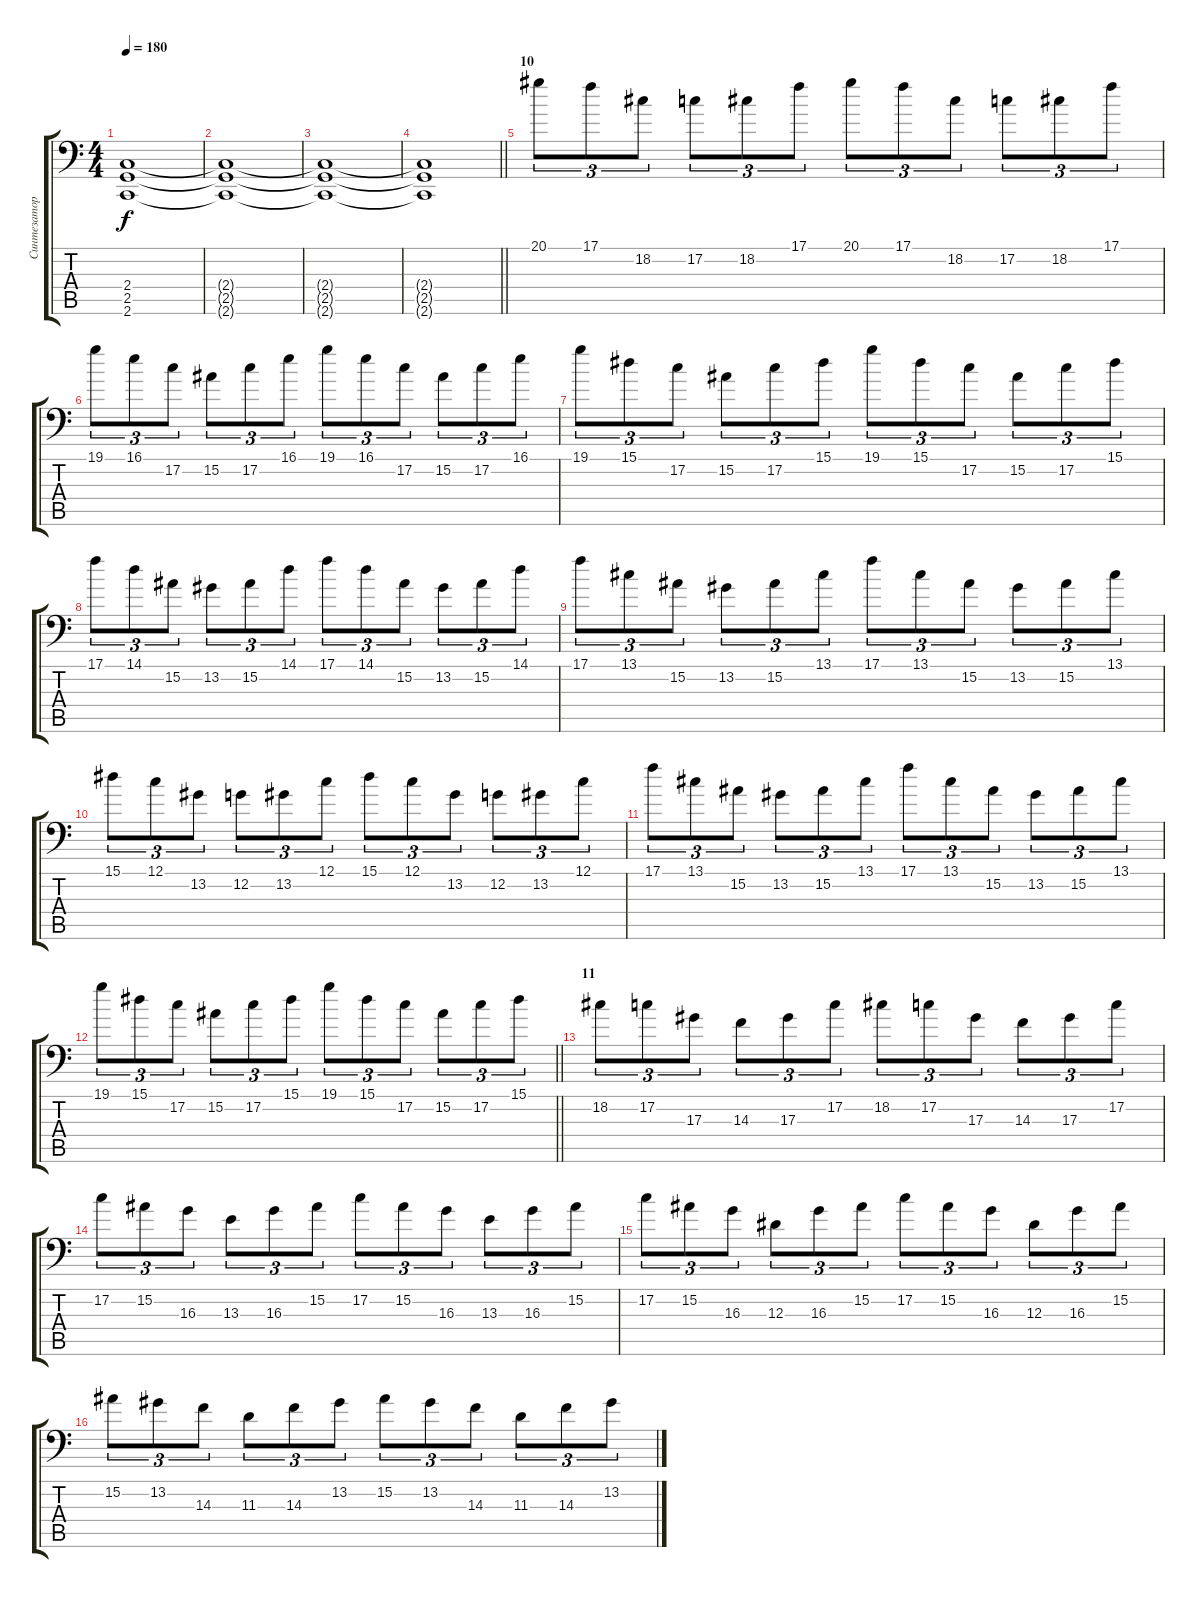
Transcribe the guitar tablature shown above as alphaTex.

\track ("Синтезатор 2" "Синтезатор") {instrument stringensemble1}
\staff {score tabs}
\tuning (C4 G3 Eb3 Bb2 F2 Bb1) {hide}
\ts (4 4)
\tempo 180
\clef f4
\ks c
(2.4{t} 2.5{t} 2.6{t}).1{dy f} |
(2.4{t} 2.5{t} 2.6{t}).1 |
(2.4{t} 2.5{t} 2.6{t}).1 |
\barLineRight lightlight
(2.4{t} 2.5{t} 2.6{t}).1 |
\section ("" "10")
20.1.8{tu (3 2)} 17.1.8{tu (3 2)} 18.2.8{tu (3 2)} 17.2.8{tu (3 2)} 18.2.8{tu (3 2)} 17.1.8{tu (3 2)} 20.1.8{tu (3 2)} 17.1.8{tu (3 2)} 18.2.8{tu (3 2)} 17.2.8{tu (3 2)} 18.2.8{tu (3 2)} 17.1.8{tu (3 2)} |
19.1.8{tu (3 2)} 16.1.8{tu (3 2)} 17.2.8{tu (3 2)} 15.2.8{tu (3 2)} 17.2.8{tu (3 2)} 16.1.8{tu (3 2)} 19.1.8{tu (3 2)} 16.1.8{tu (3 2)} 17.2.8{tu (3 2)} 15.2.8{tu (3 2)} 17.2.8{tu (3 2)} 16.1.8{tu (3 2)} |
19.1.8{tu (3 2)} 15.1.8{tu (3 2)} 17.2.8{tu (3 2)} 15.2.8{tu (3 2)} 17.2.8{tu (3 2)} 15.1.8{tu (3 2)} 19.1.8{tu (3 2)} 15.1.8{tu (3 2)} 17.2.8{tu (3 2)} 15.2.8{tu (3 2)} 17.2.8{tu (3 2)} 15.1.8{tu (3 2)} |
17.1.8{tu (3 2)} 14.1.8{tu (3 2)} 15.2.8{tu (3 2)} 13.2.8{tu (3 2)} 15.2.8{tu (3 2)} 14.1.8{tu (3 2)} 17.1.8{tu (3 2)} 14.1.8{tu (3 2)} 15.2.8{tu (3 2)} 13.2.8{tu (3 2)} 15.2.8{tu (3 2)} 14.1.8{tu (3 2)} |
17.1.8{tu (3 2)} 13.1.8{tu (3 2)} 15.2.8{tu (3 2)} 13.2.8{tu (3 2)} 15.2.8{tu (3 2)} 13.1.8{tu (3 2)} 17.1.8{tu (3 2)} 13.1.8{tu (3 2)} 15.2.8{tu (3 2)} 13.2.8{tu (3 2)} 15.2.8{tu (3 2)} 13.1.8{tu (3 2)} |
15.1.8{tu (3 2)} 12.1.8{tu (3 2)} 13.2.8{tu (3 2)} 12.2.8{tu (3 2)} 13.2.8{tu (3 2)} 12.1.8{tu (3 2)} 15.1.8{tu (3 2)} 12.1.8{tu (3 2)} 13.2.8{tu (3 2)} 12.2.8{tu (3 2)} 13.2.8{tu (3 2)} 12.1.8{tu (3 2)} |
17.1.8{tu (3 2)} 13.1.8{tu (3 2)} 15.2.8{tu (3 2)} 13.2.8{tu (3 2)} 15.2.8{tu (3 2)} 13.1.8{tu (3 2)} 17.1.8{tu (3 2)} 13.1.8{tu (3 2)} 15.2.8{tu (3 2)} 13.2.8{tu (3 2)} 15.2.8{tu (3 2)} 13.1.8{tu (3 2)} |
\barLineRight lightlight
19.1.8{tu (3 2)} 15.1.8{tu (3 2)} 17.2.8{tu (3 2)} 15.2.8{tu (3 2)} 17.2.8{tu (3 2)} 15.1.8{tu (3 2)} 19.1.8{tu (3 2)} 15.1.8{tu (3 2)} 17.2.8{tu (3 2)} 15.2.8{tu (3 2)} 17.2.8{tu (3 2)} 15.1.8{tu (3 2)} |
\section ("" "11")
18.2.8{tu (3 2) volume 11} 17.2.8{tu (3 2)} 17.3.8{tu (3 2)} 14.3.8{tu (3 2)} 17.3.8{tu (3 2)} 17.2.8{tu (3 2)} 18.2.8{tu (3 2)} 17.2.8{tu (3 2)} 17.3.8{tu (3 2)} 14.3.8{tu (3 2)} 17.3.8{tu (3 2)} 17.2.8{tu (3 2)} |
17.2.8{tu (3 2)} 15.2.8{tu (3 2)} 16.3.8{tu (3 2)} 13.3.8{tu (3 2)} 16.3.8{tu (3 2)} 15.2.8{tu (3 2)} 17.2.8{tu (3 2)} 15.2.8{tu (3 2)} 16.3.8{tu (3 2)} 13.3.8{tu (3 2)} 16.3.8{tu (3 2)} 15.2.8{tu (3 2)} |
17.2.8{tu (3 2)} 15.2.8{tu (3 2)} 16.3.8{tu (3 2)} 12.3.8{tu (3 2)} 16.3.8{tu (3 2)} 15.2.8{tu (3 2)} 17.2.8{tu (3 2)} 15.2.8{tu (3 2)} 16.3.8{tu (3 2)} 12.3.8{tu (3 2)} 16.3.8{tu (3 2)} 15.2.8{tu (3 2)} |
15.2.8{tu (3 2)} 13.2.8{tu (3 2)} 14.3.8{tu (3 2)} 11.3.8{tu (3 2)} 14.3.8{tu (3 2)} 13.2.8{tu (3 2)} 15.2.8{tu (3 2)} 13.2.8{tu (3 2)} 14.3.8{tu (3 2)} 11.3.8{tu (3 2)} 14.3.8{tu (3 2)} 13.2.8{tu (3 2)}
